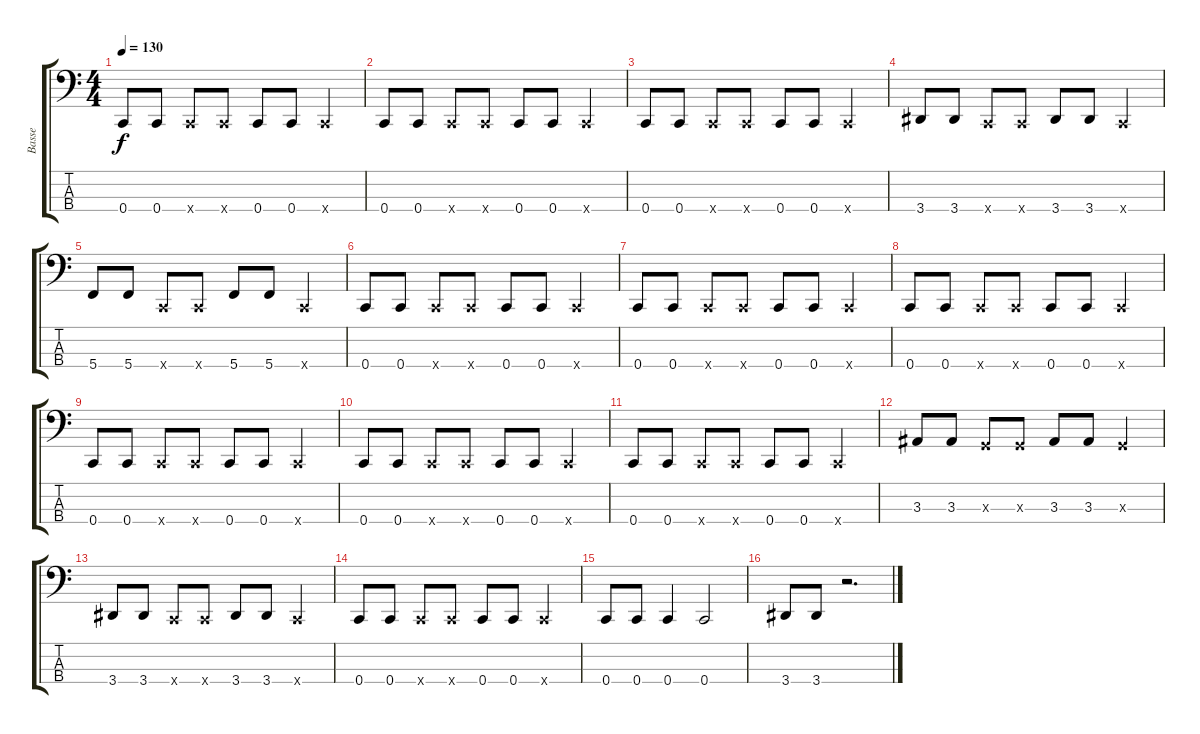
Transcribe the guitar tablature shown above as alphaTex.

\track ("Basse" "Basse") {instrument electricbassfinger}
\staff {score tabs}
\tuning (F2 C2 G1 C1) {hide}
\ts (4 4)
\tempo 130
\clef f4
\ks c
0.4.8{dy f} 0.4.8 0.4{x}.8 0.4{x}.8 0.4.8 0.4.8 0.4{x}.4 |
0.4.8 0.4.8 0.4{x}.8 0.4{x}.8 0.4.8 0.4.8 0.4{x}.4 |
0.4.8 0.4.8 0.4{x}.8 0.4{x}.8 0.4.8 0.4.8 0.4{x}.4 |
3.4.8 3.4.8 0.4{x}.8 0.4{x}.8 3.4.8 3.4.8 0.4{x}.4 |
5.4.8 5.4.8 0.4{x}.8 0.4{x}.8 5.4.8 5.4.8 0.4{x}.4 |
0.4.8 0.4.8 0.4{x}.8 0.4{x}.8 0.4.8 0.4.8 0.4{x}.4 |
0.4.8 0.4.8 0.4{x}.8 0.4{x}.8 0.4.8 0.4.8 0.4{x}.4 |
0.4.8 0.4.8 0.4{x}.8 0.4{x}.8 0.4.8 0.4.8 0.4{x}.4 |
0.4.8 0.4.8 0.4{x}.8 0.4{x}.8 0.4.8 0.4.8 0.4{x}.4 |
0.4.8 0.4.8 0.4{x}.8 0.4{x}.8 0.4.8 0.4.8 0.4{x}.4 |
0.4.8 0.4.8 0.4{x}.8 0.4{x}.8 0.4.8 0.4.8 0.4{x}.4 |
3.3.8 3.3.8 0.3{x}.8 0.3{x}.8 3.3.8 3.3.8 0.3{x}.4 |
3.4.8 3.4.8 0.4{x}.8 0.4{x}.8 3.4.8 3.4.8 0.4{x}.4 |
0.4.8 0.4.8 0.4{x}.8 0.4{x}.8 0.4.8 0.4.8 0.4{x}.4 |
0.4.8 0.4.8 0.4.4 0.4.2 |
3.4.8 3.4.8 r.2{d}
